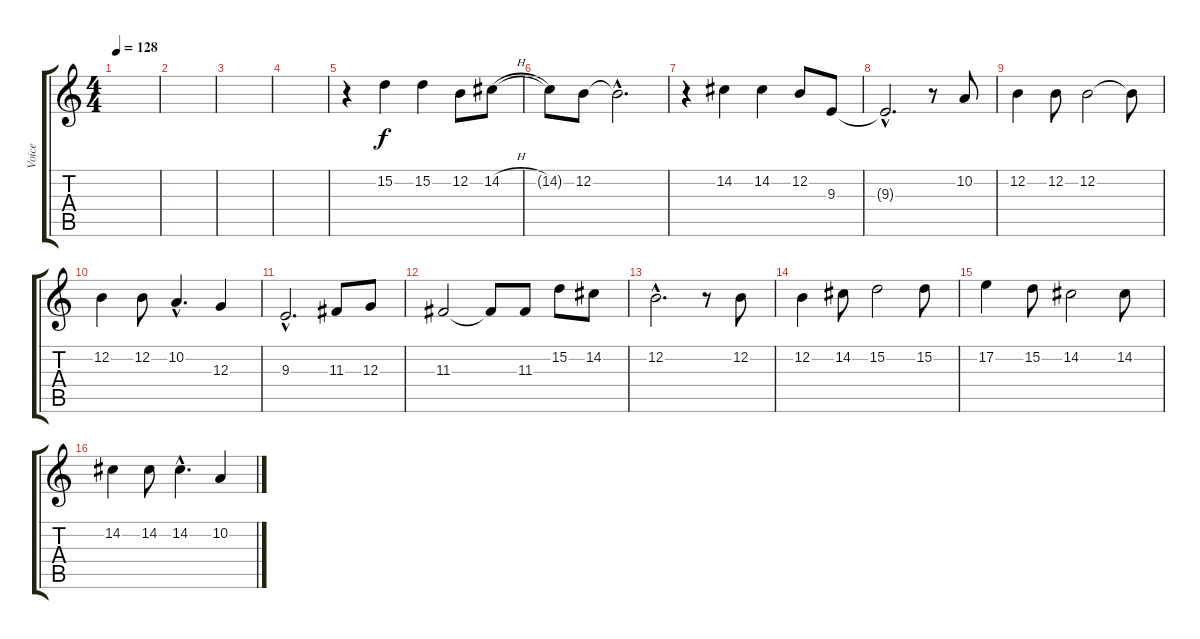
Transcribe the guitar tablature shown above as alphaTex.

\track ("Voice" "Voice") {instrument clarinet}
\staff {score tabs}
\tuning (E4 B3 G3 D3 A2 E2) {hide}
\ts (4 4)
\tempo 128
\clef g2
\ks c
|
|
|
|
r.4 15.2.4 15.2.4 12.2.8 14.2{h}.8 |
14.2{t}.8 12.2.8 12.2{hac t}.2{d} |
r.4 14.2.4 14.2.4 12.2.8 9.3.8 |
9.3{hac t}.2{d} r.8 10.2.8 |
12.2.4 12.2.8 12.2.2 12.2{t}.8 |
12.2.4 12.2.8 10.2{hac}.4{d} 12.3.4 |
9.3{hac}.2{d} 11.3.8 12.3.8 |
11.3.2 11.3{t}.8 11.3.8 15.2.8 14.2.8 |
12.2{hac}.2{d} r.8 12.2.8 |
12.2.4 14.2.8 15.2.2 15.2.8 |
17.2.4 15.2.8 14.2.2 14.2.8 |
14.2.4 14.2.8 14.2{hac}.4{d} 10.2.4
